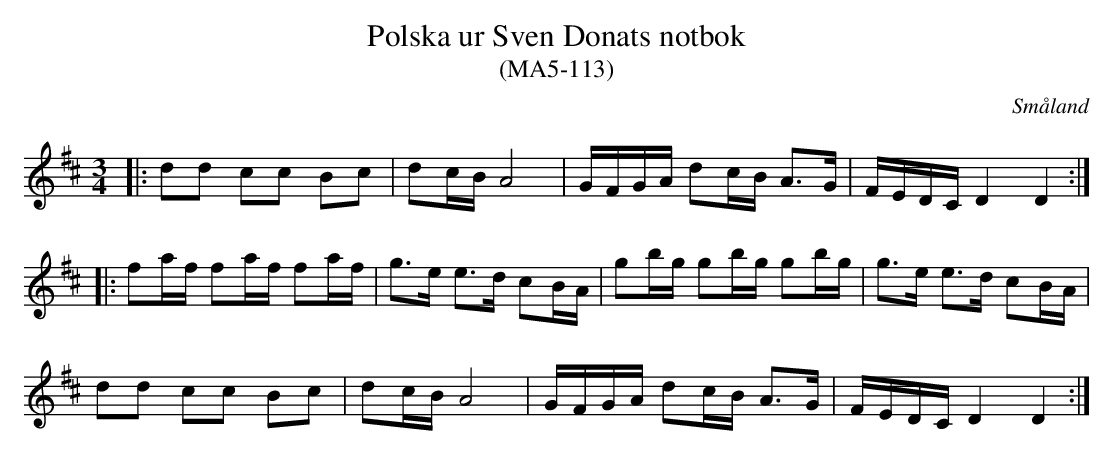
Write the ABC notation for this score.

X:1
T:Polska ur Sven Donats notbok
T:(MA5-113)
O:Småland
M:3/4
L:1/16
K:D
|: d2d2 c2c2 B2c2 | d2cB A8 | GFGA d2cB A2>G2 | FEDC D4 D4:|
|: f2af f2af f2af | g2>e2  e2>d2 c2BA | g2bg g2bg g2bg | g2>e2 e2>d2 c2BA |
 d2d2 c2c2 B2c2 | d2cB A8 |GFGA d2cB A2>G2 | FEDC D4 D4:|
